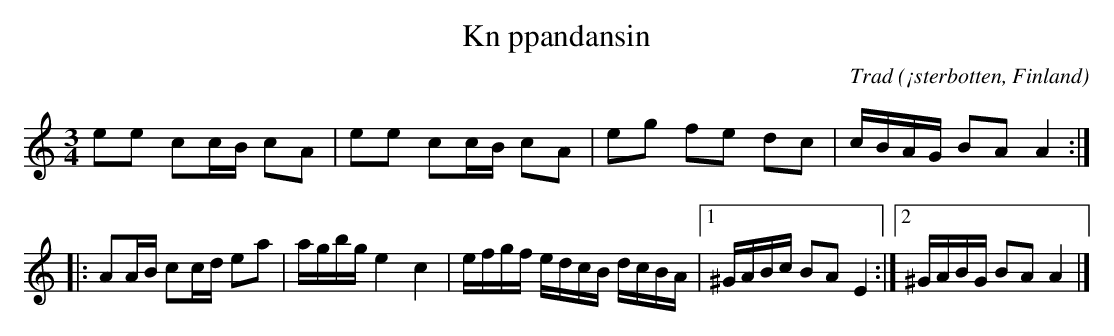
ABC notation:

X:1
T: Kn ppandansin
O: ¡sterbotten, Finland
C: Trad
M: 3/4
L: 1/16
K: Am
e2e2 c2cB c2A2 | e2e2 c2cB c2A2 | e2g2 f2e2 d2c2 | cBAG B2A2 A4 ::
A2AB c2cd e2a2 | agbg e4 c4 | efgf edcB dcBA |1 ^GABc B2A2 E4 :|2 ^GABG B2A2 A4 |]
